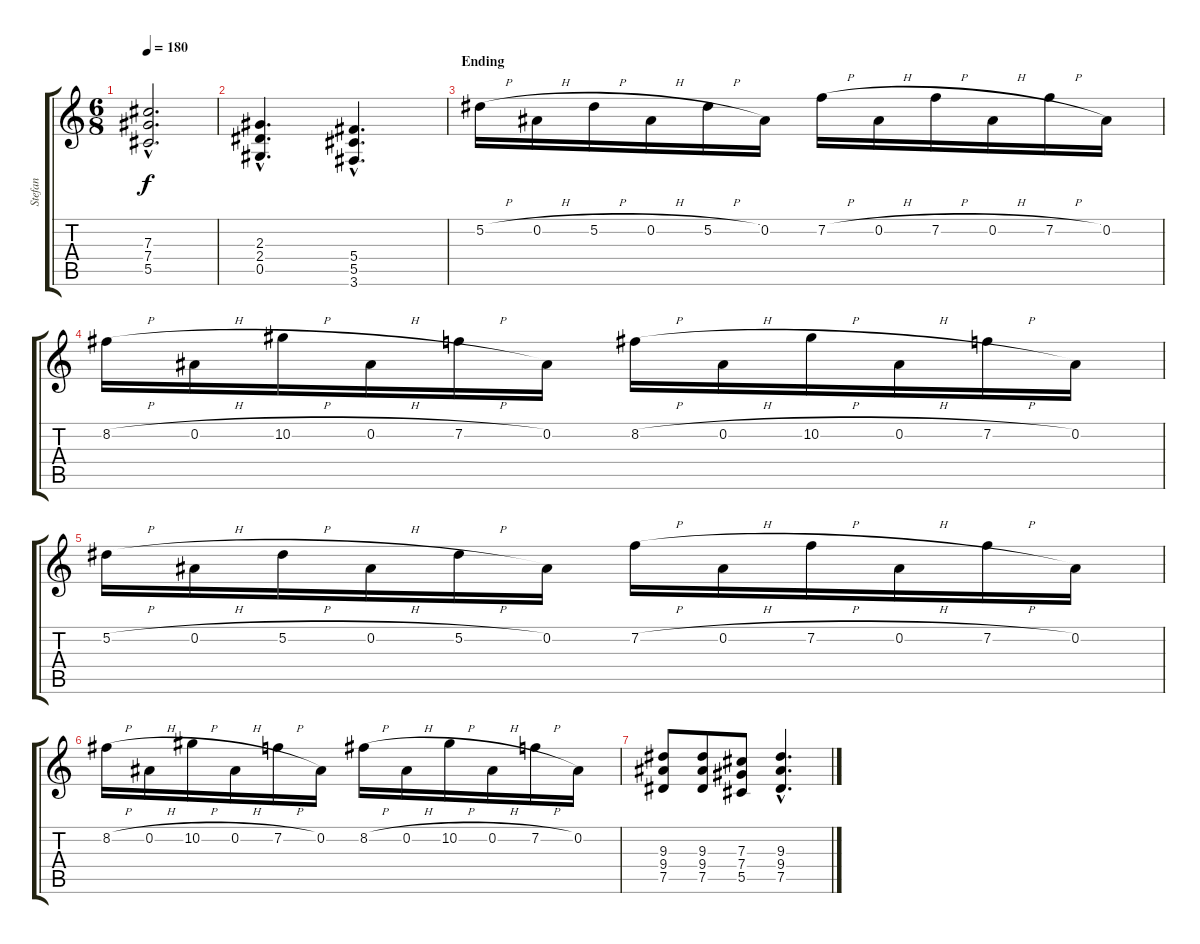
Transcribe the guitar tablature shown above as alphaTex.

\track ("Stefan" "Stefan") {instrument distortionguitar}
\staff {score tabs}
\tuning (Eb4 Bb3 Gb3 Db3 Ab2 Eb2) {hide}
\ts (6 8)
\tempo 180
\clef g2
\ks c
(7.3{hac} 7.4{hac} 5.5{hac}).2{d dy f} |
(2.3{hac} 2.4{hac} 0.5{hac}).4{d} (5.4{hac} 5.5{hac} 3.6{hac}).4{d} |
\section ("" "Ending")
5.2{h}.16 0.2{h}.16 5.2{h}.16 0.2{h}.16 5.2{h}.16 0.2.16 7.2{h}.16 0.2{h}.16 7.2{h}.16 0.2{h}.16 7.2{h}.16 0.2.16 |
8.2{h}.16 0.2{h}.16 10.2{h}.16 0.2{h}.16 7.2{h}.16 0.2.16 8.2{h}.16 0.2{h}.16 10.2{h}.16 0.2{h}.16 7.2{h}.16 0.2.16 |
5.2{h}.16 0.2{h}.16 5.2{h}.16 0.2{h}.16 5.2{h}.16 0.2.16 7.2{h}.16 0.2{h}.16 7.2{h}.16 0.2{h}.16 7.2{h}.16 0.2.16 |
8.2{h}.16 0.2{h}.16 10.2{h}.16 0.2{h}.16 7.2{h}.16 0.2.16 8.2{h}.16 0.2{h}.16 10.2{h}.16 0.2{h}.16 7.2{h}.16 0.2.16 |
(9.3 9.4 7.5).8 (9.3 9.4 7.5).8 (7.3 7.4 5.5).8 (9.3{hac} 9.4{hac} 7.5{hac}).4{d}
